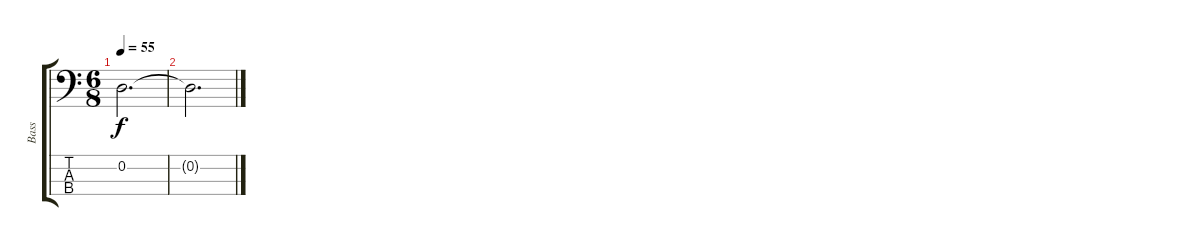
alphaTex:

\track ("Bass                " "Bass      ") {instrument fretlessbass}
\staff {score tabs}
\tuning (G2 D2 A1 E1) {hide}
\ts (6 8)
\tempo 55
\clef f4
\ks c
0.2{t}.2{d dy f} |
0.2{t}.2{d}
